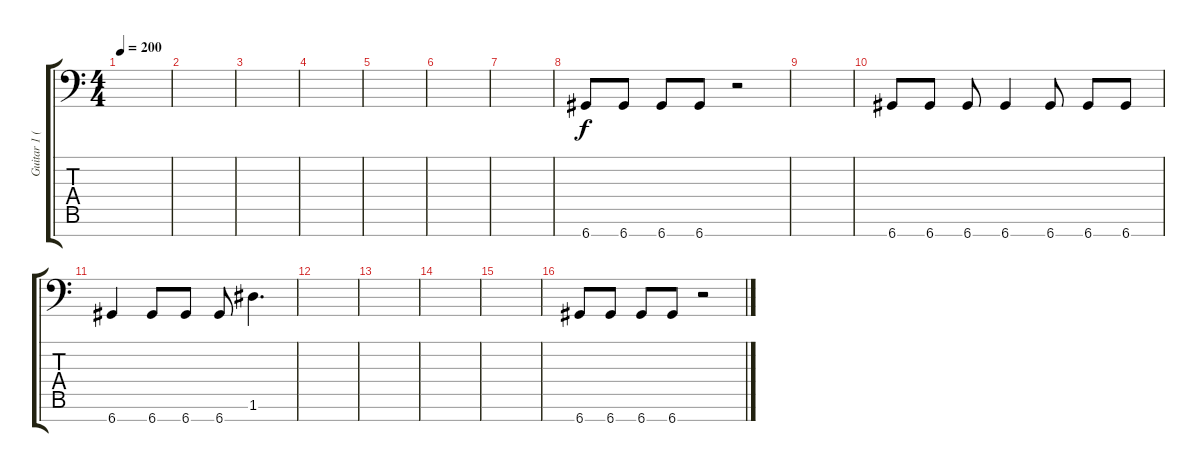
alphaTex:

\track ("Guitar 1 (8th string)" "Guitar 1 (") {instrument distortionguitar}
\staff {score tabs}
\tuning (D4 A3 F3 C3 G2 D2 D1) {hide}
\ts (4 4)
\tempo 200
\clef f4
\ks c
|
|
|
|
|
|
|
6.7.8 6.7.8 6.7.8 6.7.8 r.2 |
|
6.7.8 6.7.8 6.7.8 6.7.4 6.7.8 6.7.8 6.7.8 |
6.7.4 6.7.8 6.7.8 6.7.8 1.6.4{d} |
|
|
|
|
6.7.8 6.7.8 6.7.8 6.7.8 r.2
